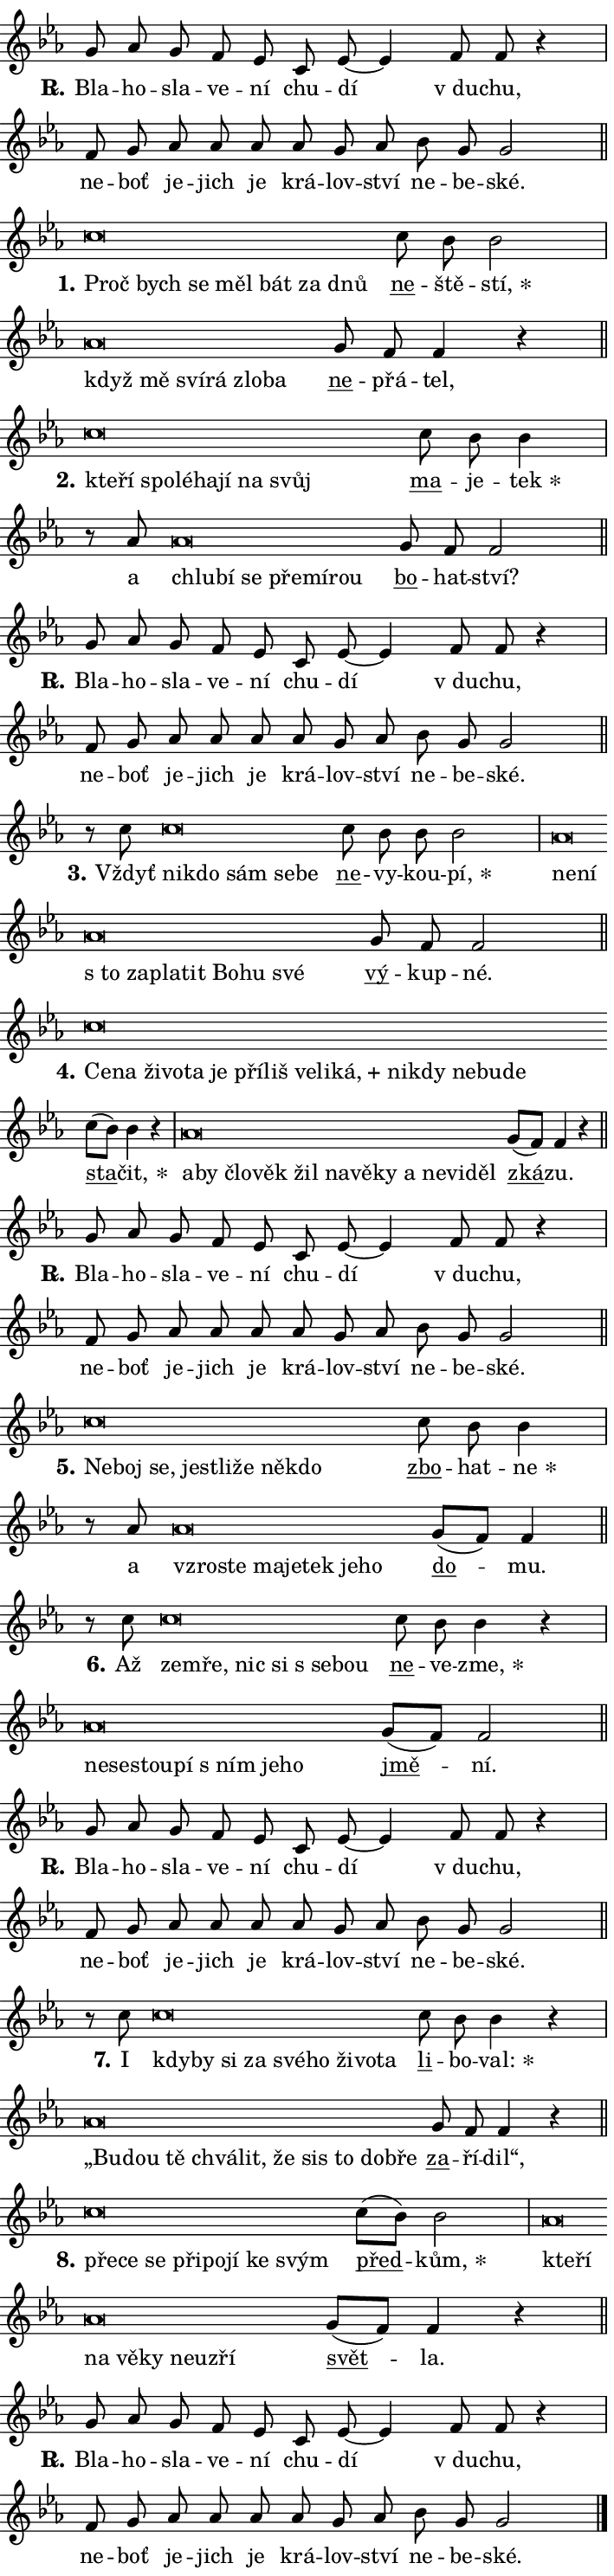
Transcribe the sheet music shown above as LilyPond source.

\version "2.24.0"
\header { tagline = "" }
\paper {
  indent = 0\cm
  top-margin = 0\cm
  right-margin = 0.13\cm % to fit lyric hyphens
  bottom-margin = 0\cm
  left-margin = 0\cm
  paper-width = 12\cm
  page-breaking = #ly:one-page-breaking
  system-system-spacing.basic-distance = #11
  score-system-spacing.basic-distance = #11
  ragged-last = ##f
}


%% Author: Thomas Morley
%% https://lists.gnu.org/archive/html/lilypond-user/2020-05/msg00002.html
#(define (line-position grob)
"Returns position of @var[grob} in current system:
   @code{'start}, if at first time-step
   @code{'end}, if at last time-step
   @code{'middle} otherwise
"
  (let* ((col (ly:item-get-column grob))
         (ln (ly:grob-object col 'left-neighbor))
         (rn (ly:grob-object col 'right-neighbor))
         (col-to-check-left (if (ly:grob? ln) ln col))
         (col-to-check-right (if (ly:grob? rn) rn col))
         (break-dir-left
           (and
             (ly:grob-property col-to-check-left 'non-musical #f)
             (ly:item-break-dir col-to-check-left)))
         (break-dir-right
           (and
             (ly:grob-property col-to-check-right 'non-musical #f)
             (ly:item-break-dir col-to-check-right))))
        (cond ((eqv? 1 break-dir-left) 'start)
              ((eqv? -1 break-dir-right) 'end)
              (else 'middle))))

#(define (tranparent-at-line-position vctor)
  (lambda (grob)
  "Relying on @code{line-position} select the relevant enry from @var{vctor}.
Used to determine transparency,"
    (case (line-position grob)
      ((end) (not (vector-ref vctor 0)))
      ((middle) (not (vector-ref vctor 1)))
      ((start) (not (vector-ref vctor 2))))))

noteHeadBreakVisibility =
#(define-music-function (break-visibility)(vector?)
"Makes @code{NoteHead}s transparent relying on @var{break-visibility}"
#{
  \override NoteHead.transparent =
    #(tranparent-at-line-position break-visibility)
#})

#(define delete-ledgers-for-transparent-note-heads
  (lambda (grob)
    "Reads whether a @code{NoteHead} is transparent.
If so this @code{NoteHead} is removed from @code{'note-heads} from
@var{grob}, which is supposed to be @code{LedgerLineSpanner}.
As a result ledgers are not printed for this @code{NoteHead}"
    (let* ((nhds-array (ly:grob-object grob 'note-heads))
           (nhds-list
             (if (ly:grob-array? nhds-array)
                 (ly:grob-array->list nhds-array)
                 '()))
           ;; Relies on the transparent-property being done before
           ;; Staff.LedgerLineSpanner.after-line-breaking is executed.
           ;; This is fragile ...
           (to-keep
             (remove
               (lambda (nhd)
                 (ly:grob-property nhd 'transparent #f))
               nhds-list)))
      ;; TODO find a better method to iterate over grob-arrays, similiar
      ;; to filter/remove etc for lists
      ;; For now rebuilt from scratch
      (set! (ly:grob-object grob 'note-heads)  '())
      (for-each
        (lambda (nhd)
          (ly:pointer-group-interface::add-grob grob 'note-heads nhd))
        to-keep))))

squashNotes = {
  \override NoteHead.X-extent = #'(-0.2 . 0.2)
  \override NoteHead.Y-extent = #'(-0.75 . 0)
  \override NoteHead.stencil =
    #(lambda (grob)
       (let ((pos (ly:grob-property grob 'staff-position)))
         (begin
           (if (< pos -7) (display "ERROR: Lower brevis then expected\n") (display ""))
           (if (<= pos -6) ly:text-interface::print ly:note-head::print))))
}
unSquashNotes = {
  \revert NoteHead.X-extent
  \revert NoteHead.Y-extent
  \revert NoteHead.stencil
}

hideNotes = \noteHeadBreakVisibility #begin-of-line-visible
unHideNotes = \noteHeadBreakVisibility #all-visible

% work-around for resetting accidentals
% https://lilypond.org/doc/v2.23/Documentation/notation/displaying-rhythms#unmetered-music
cadenzaMeasure = {
  \cadenzaOff
  \partial 1024 s1024
  \cadenzaOn
}

#(define-markup-command (accent layout props text) (markup?)
  "Underline accented syllable"
  (interpret-markup layout props
    #{\markup \override #'(offset . 4.3) \underline { #text }#}))

responsum = \markup \concat {
  "R" \hspace #-1.05 \path #0.1 #'((moveto 0 0.07) (lineto 0.9 0.8)) \hspace #0.05 "."
}

spaceSize = #0.6828661417322834 % exact space size for TeX Gyre Schola

\layout {
  \context {
    \Staff
    \remove "Time_signature_engraver"
    \override LedgerLineSpanner.after-line-breaking = #delete-ledgers-for-transparent-note-heads
  }
  \context {
    \Lyrics {
      \override LyricSpace.minimum-distance = \spaceSize
      \override LyricText.font-name = #"TeX Gyre Schola"
      \override LyricText.font-size = 1
      \override StanzaNumber.font-name = #"TeX Gyre Schola Bold"
      \override StanzaNumber.font-size = 1
    }
  }
  \context {
    \Score 
    \override NoteHead.text =
      #(lambda (grob) 
        (let ((pos (ly:grob-property grob 'staff-position)))
          #{\markup {
            \combine
              \halign #-0.55 \raise #(if (= pos -6) 0 0.5) \override #'(thickness . 2) \draw-line #'(3.2 . 0)
              \musicglyph "noteheads.sM1"
          }#}))
  }
}

% magnetic-lyrics.ily
%
%   written by
%     Jean Abou Samra <jean@abou-samra.fr>
%     Werner Lemberg <wl@gnu.org>
%
%   adapted by
%     Jiri Hon <jiri.hon@gmail.com>
%
% Version 2022-Apr-15

% https://www.mail-archive.com/lilypond-user@gnu.org/msg149350.html

#(define (Left_hyphen_pointer_engraver context)
   "Collect syllable-hyphen-syllable occurrences in lyrics and store
them in properties.  This engraver only looks to the left.  For
example, if the lyrics input is @code{foo -- bar}, it does the
following.

@itemize @bullet
@item
Set the @code{text} property of the @code{LyricHyphen} grob between
@q{foo} and @q{bar} to @code{foo}.

@item
Set the @code{left-hyphen} property of the @code{LyricText} grob with
text @q{foo} to the @code{LyricHyphen} grob between @q{foo} and
@q{bar}.
@end itemize

Use this auxiliary engraver in combination with the
@code{lyric-@/text::@/apply-@/magnetic-@/offset!} hook."
   (let ((hyphen #f)
         (text #f))
     (make-engraver
      (acknowledgers
       ((lyric-syllable-interface engraver grob source-engraver)
        (set! text grob)))
      (end-acknowledgers
       ((lyric-hyphen-interface engraver grob source-engraver)
        ;(when (not (grob::has-interface grob 'lyric-space-interface))
          (set! hyphen grob)));)
      ((stop-translation-timestep engraver)
       (when (and text hyphen)
         (ly:grob-set-object! text 'left-hyphen hyphen))
       (set! text #f)
       (set! hyphen #f)))))

#(define (lyric-text::apply-magnetic-offset! grob)
   "If the space between two syllables is less than the value in
property @code{LyricText@/.details@/.squash-threshold}, move the right
syllable to the left so that it gets concatenated with the left
syllable.

Use this function as a hook for
@code{LyricText@/.after-@/line-@/breaking} if the
@code{Left_@/hyphen_@/pointer_@/engraver} is active."
   (let ((hyphen (ly:grob-object grob 'left-hyphen #f)))
     (when hyphen
       (let ((left-text (ly:spanner-bound hyphen LEFT)))
         (when (grob::has-interface left-text 'lyric-syllable-interface)
           (let* ((common (ly:grob-common-refpoint grob left-text X))
                  (this-x-ext (ly:grob-extent grob common X))
                  (left-x-ext
                   (begin
                     ;; Trigger magnetism for left-text.
                     (ly:grob-property left-text 'after-line-breaking)
                     (ly:grob-extent left-text common X)))
                  ;; `delta` is the gap width between two syllables.
                  (delta (- (interval-start this-x-ext)
                            (interval-end left-x-ext)))
                  (details (ly:grob-property grob 'details))
                  (threshold (assoc-get 'squash-threshold details 0.2)))
             (when (< delta threshold)
               (let* (;; We have to manipulate the input text so that
                      ;; ligatures crossing syllable boundaries are not
                      ;; disabled.  For languages based on the Latin
                      ;; script this is essentially a beautification.
                      ;; However, for non-Western scripts it can be a
                      ;; necessity.
                      (lt (ly:grob-property left-text 'text))
                      (rt (ly:grob-property grob 'text))
                      (is-space (grob::has-interface hyphen 'lyric-space-interface))
                      (space (if is-space " " ""))
                      (extra-delta (if is-space spaceSize 0))
                      ;; Append new syllable.
                      (ltrt-space (if (and (string? lt) (string? rt))
                                (string-append lt space rt)
                                (make-concat-markup (list lt space rt))))
                      ;; Right-align `ltrt` to the right side.
                      (ltrt-space-markup (grob-interpret-markup
                               grob
                               (make-translate-markup
                                (cons (interval-length this-x-ext) 0)
                                (make-right-align-markup ltrt-space)))))
                 (begin
                   ;; Don't print `left-text`.
                   (ly:grob-set-property! left-text 'stencil #f)
                   ;; Set text and stencil (which holds all collected
                   ;; syllables so far) and shift it to the left.
                   (ly:grob-set-property! grob 'text ltrt-space)
                   (ly:grob-set-property! grob 'stencil ltrt-space-markup)
                   (ly:grob-translate-axis! grob (- (- delta extra-delta)) X))))))))))


#(define (lyric-hyphen::displace-bounds-first grob)
   ;; Make very sure this callback isn't triggered too early.
   (let ((left (ly:spanner-bound grob LEFT))
         (right (ly:spanner-bound grob RIGHT)))
     (ly:grob-property left 'after-line-breaking)
     (ly:grob-property right 'after-line-breaking)
     (ly:lyric-hyphen::print grob)))

squashThreshold = #0.4

\layout {
  \context {
    \Lyrics
    \consists #Left_hyphen_pointer_engraver
    \override LyricText.after-line-breaking =
      #lyric-text::apply-magnetic-offset!
    \override LyricHyphen.stencil = #lyric-hyphen::displace-bounds-first
    \override LyricText.details.squash-threshold = \squashThreshold
    \override LyricHyphen.minimum-distance = 0
    \override LyricHyphen.minimum-length = \squashThreshold
  }
}

squashText = \override LyricText.details.squash-threshold = 9999
unSquashText = \override LyricText.details.squash-threshold = \squashThreshold

leftText = \override LyricText.self-alignment-X = #LEFT
unLeftText = \revert LyricText.self-alignment-X

starOffset = #(lambda (grob) 
                (let ((x_offset (ly:self-alignment-interface::aligned-on-x-parent grob)))
                  (if (= x_offset 0) 0 (+ x_offset 1.2))))

star = #(define-music-function (syllable)(string?)
"Append star separator at the end of a syllable"
#{
  \once \override LyricText.X-offset = #starOffset
  \lyricmode { \markup {
    #syllable
    \override #'((font-name . "TeX Gyre Schola Bold")) \hspace #0.2 \lower #0.65 \larger "*"
  } }
#})

starAccent = #(define-music-function (syllable)(string?)
"Append star separator at the end of a syllable and make accent"
#{
  \once \override LyricText.X-offset = #starOffset
  \lyricmode { \markup {
    \accent #syllable
    \override #'((font-name . "TeX Gyre Schola Bold")) \hspace #0.2 \lower #0.65 \larger "*"
  } }
#})

breath = #(define-music-function (syllable)(string?)
"Append breathing indicator at the end of a syllable"
#{
  \lyricmode { \markup { #syllable "+" } }
#})

optionalBreath = #(define-music-function (syllable)(string?)
"Append optional breathing indicator at the end of a syllable"
#{
  \lyricmode { \markup { #syllable "(+)" } }
#})


\score {
    <<
        \new Voice = "melody" { \cadenzaOn \key es \major \relative { g'8 as g f es \bar "" c es~ es4 \bar "" f8 f r4 \cadenzaMeasure \bar "|" f8 g \bar "" as as as \bar "" as g as \bar "" bes g g2 \cadenzaMeasure \bar "||" \break } }
        \new Lyrics \lyricsto "melody" { \lyricmode { \set stanza = \responsum
Bla -- ho -- sla -- ve -- ní chu -- dí "v du" -- chu, ne -- boť je -- jich je krá -- lov -- ství ne -- be -- ské. } }
    >>
    \layout {}
}

\score {
    <<
        \new Voice = "melody" { \cadenzaOn \key es \major \relative { \squashNotes c''\breve*1/16 \hideNotes \breve*1/16 \bar "" \breve*1/16 \bar "" \breve*1/16 \bar "" \breve*1/16 \bar "" \breve*1/16 \breve*1/16 \bar "" \unHideNotes \unSquashNotes \bar "" c8 bes bes2 \cadenzaMeasure \bar "|" \squashNotes as\breve*1/16 \hideNotes \breve*1/16 \bar "" \breve*1/16 \bar "" \breve*1/16 \bar "" \breve*1/16 \breve*1/16 \bar "" \unHideNotes \unSquashNotes \bar "" g8 f f4 r \cadenzaMeasure \bar "||" \break } }
        \new Lyrics \lyricsto "melody" { \lyricmode { \set stanza = "1."
\leftText Proč \squashText bych se měl bát za dnů \unLeftText \unSquashText \markup \accent ne -- ště -- \star stí, \leftText když \squashText mě sví -- rá zlo -- ba \unLeftText \unSquashText \markup \accent ne -- přá -- tel, } }
    >>
    \layout {}
}

\score {
    <<
        \new Voice = "melody" { \cadenzaOn \key es \major \relative { \squashNotes c''\breve*1/16 \hideNotes \breve*1/16 \bar "" \breve*1/16 \bar "" \breve*1/16 \bar "" \breve*1/16 \bar "" \breve*1/16 \bar "" \breve*1/16 \breve*1/16 \bar "" \unHideNotes \unSquashNotes \bar "" c8 bes bes4 \cadenzaMeasure \bar "|" r8 as8 \squashNotes as\breve*1/16 \hideNotes \breve*1/16 \bar "" \breve*1/16 \bar "" \breve*1/16 \bar "" \breve*1/16 \breve*1/16 \bar "" \unHideNotes \unSquashNotes \bar "" g8 f f2 \cadenzaMeasure \bar "||" \break } }
        \new Lyrics \lyricsto "melody" { \lyricmode { \set stanza = "2."
\leftText kte -- \squashText ří spo -- lé -- ha -- jí na svůj \unLeftText \unSquashText \markup \accent ma -- je -- \star tek a \leftText chlu -- \squashText bí se pře -- mí -- rou \unLeftText \unSquashText \markup \accent bo -- hat -- ství? } }
    >>
    \layout {}
}

\score {
    <<
        \new Voice = "melody" { \cadenzaOn \key es \major \relative { g'8 as g f es \bar "" c es~ es4 \bar "" f8 f r4 \cadenzaMeasure \bar "|" f8 g \bar "" as as as \bar "" as g as \bar "" bes g g2 \cadenzaMeasure \bar "||" \break } }
        \new Lyrics \lyricsto "melody" { \lyricmode { \set stanza = \responsum
Bla -- ho -- sla -- ve -- ní chu -- dí "v du" -- chu, ne -- boť je -- jich je krá -- lov -- ství ne -- be -- ské. } }
    >>
    \layout {}
}

\score {
    <<
        \new Voice = "melody" { \cadenzaOn \key es \major \relative { r8 c''8 \squashNotes c\breve*1/16 \hideNotes \breve*1/16 \bar "" \breve*1/16 \bar "" \breve*1/16 \breve*1/16 \bar "" \unHideNotes \unSquashNotes \bar "" c8 bes bes bes2 \cadenzaMeasure \bar "|" \squashNotes as\breve*1/16 \hideNotes \breve*1/16 \bar "" \breve*1/16 \bar "" \breve*1/16 \bar "" \breve*1/16 \bar "" \breve*1/16 \bar "" \breve*1/16 \bar "" \breve*1/16 \breve*1/16 \bar "" \unHideNotes \unSquashNotes \bar "" g8 f f2 \cadenzaMeasure \bar "||" \break } }
        \new Lyrics \lyricsto "melody" { \lyricmode { \set stanza = "3."
Vždyť \leftText ni -- \squashText kdo sám se -- be \unLeftText \unSquashText \markup \accent ne -- vy -- kou -- \star pí, \leftText ne -- \squashText ní "s to" za -- pla -- tit Bo -- hu své \unLeftText \unSquashText \markup \accent vý -- kup -- né. } }
    >>
    \layout {}
}

\score {
    <<
        \new Voice = "melody" { \cadenzaOn \key es \major \relative { \squashNotes c''\breve*1/16 \hideNotes \breve*1/16 \bar "" \breve*1/16 \bar "" \breve*1/16 \bar "" \breve*1/16 \bar "" \breve*1/16 \bar "" \breve*1/16 \bar "" \breve*1/16 \bar "" \breve*1/16 \bar "" \breve*1/16 \bar "" \breve*1/16 \bar "" \breve*1/16 \bar "" \breve*1/16 \bar "" \breve*1/16 \bar "" \breve*1/16 \breve*1/16 \bar "" \unHideNotes \unSquashNotes \bar "" c8[( bes)] bes4 r \cadenzaMeasure \bar "|" \squashNotes as\breve*1/16 \hideNotes \breve*1/16 \bar "" \breve*1/16 \bar "" \breve*1/16 \bar "" \breve*1/16 \bar "" \breve*1/16 \bar "" \breve*1/16 \bar "" \breve*1/16 \bar "" \breve*1/16 \bar "" \breve*1/16 \bar "" \breve*1/16 \breve*1/16 \bar "" \unHideNotes \unSquashNotes \bar "" g8[( f)] f4 r \cadenzaMeasure \bar "||" \break } }
        \new Lyrics \lyricsto "melody" { \lyricmode { \set stanza = "4."
\leftText Ce -- \squashText na ži -- vo -- ta je pří -- liš ve -- li -- \breath "ká," ni -- kdy ne -- bu -- de \unLeftText \unSquashText \markup \accent sta -- \star čit, \leftText a -- \squashText by člo -- věk žil na -- vě -- ky a ne -- vi -- děl \unLeftText \unSquashText \markup \accent zká -- zu. } }
    >>
    \layout {}
}

\score {
    <<
        \new Voice = "melody" { \cadenzaOn \key es \major \relative { g'8 as g f es \bar "" c es~ es4 \bar "" f8 f r4 \cadenzaMeasure \bar "|" f8 g \bar "" as as as \bar "" as g as \bar "" bes g g2 \cadenzaMeasure \bar "||" \break } }
        \new Lyrics \lyricsto "melody" { \lyricmode { \set stanza = \responsum
Bla -- ho -- sla -- ve -- ní chu -- dí "v du" -- chu, ne -- boť je -- jich je krá -- lov -- ství ne -- be -- ské. } }
    >>
    \layout {}
}

\score {
    <<
        \new Voice = "melody" { \cadenzaOn \key es \major \relative { \squashNotes c''\breve*1/16 \hideNotes \breve*1/16 \bar "" \breve*1/16 \bar "" \breve*1/16 \bar "" \breve*1/16 \bar "" \breve*1/16 \bar "" \breve*1/16 \breve*1/16 \bar "" \unHideNotes \unSquashNotes \bar "" c8 bes bes4 \cadenzaMeasure \bar "|" r8 as8 \squashNotes as\breve*1/16 \hideNotes \breve*1/16 \bar "" \breve*1/16 \bar "" \breve*1/16 \bar "" \breve*1/16 \bar "" \breve*1/16 \breve*1/16 \bar "" \unHideNotes \unSquashNotes \bar "" g8[( f)] f4 \cadenzaMeasure \bar "||" \break } }
        \new Lyrics \lyricsto "melody" { \lyricmode { \set stanza = "5."
\leftText Ne -- \squashText boj se, je -- stli -- že ně -- kdo \unLeftText \unSquashText \markup \accent zbo -- hat -- \star ne a \leftText vzro -- \squashText ste ma -- je -- tek je -- ho \unLeftText \unSquashText \markup \accent do -- mu. } }
    >>
    \layout {}
}

\score {
    <<
        \new Voice = "melody" { \cadenzaOn \key es \major \relative { r8 c''8 \squashNotes c\breve*1/16 \hideNotes \breve*1/16 \bar "" \breve*1/16 \bar "" \breve*1/16 \bar "" \breve*1/16 \breve*1/16 \bar "" \unHideNotes \unSquashNotes \bar "" c8 bes bes4 r \cadenzaMeasure \bar "|" \squashNotes as\breve*1/16 \hideNotes \breve*1/16 \bar "" \breve*1/16 \bar "" \breve*1/16 \bar "" \breve*1/16 \bar "" \breve*1/16 \breve*1/16 \bar "" \unHideNotes \unSquashNotes \bar "" g8[( f)] f2 \cadenzaMeasure \bar "||" \break } }
        \new Lyrics \lyricsto "melody" { \lyricmode { \set stanza = "6."
Až \leftText ze -- \squashText mře, nic si "s se" -- bou \unLeftText \unSquashText \markup \accent ne -- ve -- \star zme, \leftText ne -- \squashText se -- stou -- pí "s ním" je -- ho \unLeftText \unSquashText \markup \accent jmě -- ní. } }
    >>
    \layout {}
}

\score {
    <<
        \new Voice = "melody" { \cadenzaOn \key es \major \relative { g'8 as g f es \bar "" c es~ es4 \bar "" f8 f r4 \cadenzaMeasure \bar "|" f8 g \bar "" as as as \bar "" as g as \bar "" bes g g2 \cadenzaMeasure \bar "||" \break } }
        \new Lyrics \lyricsto "melody" { \lyricmode { \set stanza = \responsum
Bla -- ho -- sla -- ve -- ní chu -- dí "v du" -- chu, ne -- boť je -- jich je krá -- lov -- ství ne -- be -- ské. } }
    >>
    \layout {}
}

\score {
    <<
        \new Voice = "melody" { \cadenzaOn \key es \major \relative { r8 c''8 \squashNotes c\breve*1/16 \hideNotes \breve*1/16 \bar "" \breve*1/16 \bar "" \breve*1/16 \bar "" \breve*1/16 \bar "" \breve*1/16 \bar "" \breve*1/16 \bar "" \breve*1/16 \breve*1/16 \bar "" \unHideNotes \unSquashNotes \bar "" c8 bes bes4 r \cadenzaMeasure \bar "|" \squashNotes as\breve*1/16 \hideNotes \breve*1/16 \bar "" \breve*1/16 \bar "" \breve*1/16 \bar "" \breve*1/16 \bar "" \breve*1/16 \bar "" \breve*1/16 \bar "" \breve*1/16 \bar "" \breve*1/16 \breve*1/16 \bar "" \unHideNotes \unSquashNotes \bar "" g8 f f4 r \cadenzaMeasure \bar "||" \break } }
        \new Lyrics \lyricsto "melody" { \lyricmode { \set stanza = "7."
I \leftText kdy -- \squashText by si za své -- ho ži -- vo -- ta \unLeftText \unSquashText \markup \accent li -- bo -- \star val: \leftText „Bu -- \squashText dou tě chvá -- lit, že sis to dob -- ře \unLeftText \unSquashText \markup \accent za -- ří -- dil“, } }
    >>
    \layout {}
}

\score {
    <<
        \new Voice = "melody" { \cadenzaOn \key es \major \relative { \squashNotes c''\breve*1/16 \hideNotes \breve*1/16 \bar "" \breve*1/16 \bar "" \breve*1/16 \bar "" \breve*1/16 \bar "" \breve*1/16 \bar "" \breve*1/16 \breve*1/16 \bar "" \unHideNotes \unSquashNotes \bar "" c8[( bes)] bes2 \cadenzaMeasure \bar "|" \squashNotes as\breve*1/16 \hideNotes \breve*1/16 \bar "" \breve*1/16 \bar "" \breve*1/16 \bar "" \breve*1/16 \bar "" \breve*1/16 \bar "" \breve*1/16 \breve*1/16 \bar "" \unHideNotes \unSquashNotes \bar "" g8[( f)] f4 r \cadenzaMeasure \bar "||" \break } }
        \new Lyrics \lyricsto "melody" { \lyricmode { \set stanza = "8."
\leftText pře -- \squashText ce se při -- po -- jí ke svým \unLeftText \unSquashText \markup \accent před -- \star kům, \leftText kte -- \squashText ří na vě -- ky ne -- u -- zří \unLeftText \unSquashText \markup \accent svět -- la. } }
    >>
    \layout {}
}

\score {
    <<
        \new Voice = "melody" { \cadenzaOn \key es \major \relative { g'8 as g f es \bar "" c es~ es4 \bar "" f8 f r4 \cadenzaMeasure \bar "|" f8 g \bar "" as as as \bar "" as g as \bar "" bes g g2 \cadenzaMeasure \bar "||" \break } \bar "|." }
        \new Lyrics \lyricsto "melody" { \lyricmode { \set stanza = \responsum
Bla -- ho -- sla -- ve -- ní chu -- dí "v du" -- chu, ne -- boť je -- jich je krá -- lov -- ství ne -- be -- ské. } }
    >>
    \layout {}
}
